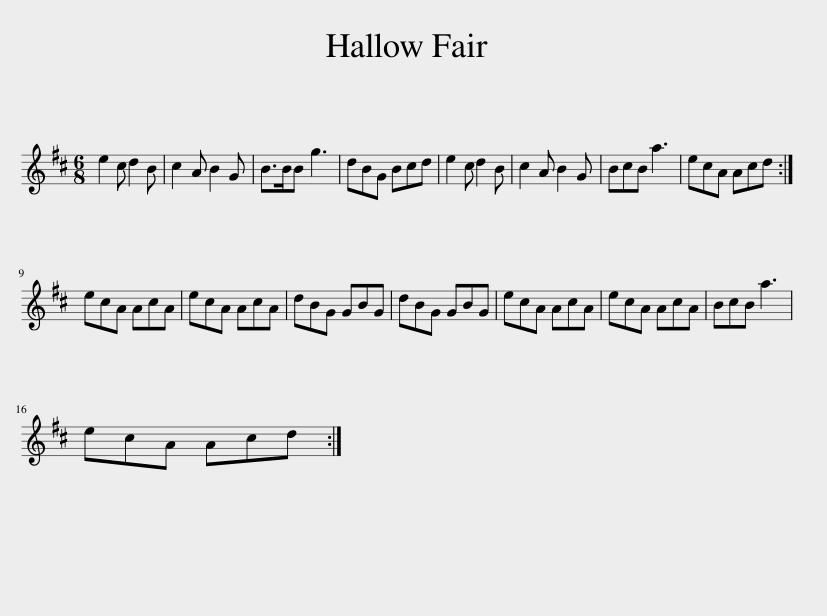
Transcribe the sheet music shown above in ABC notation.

X:1
L:1/8
M:6/8
I:linebreak $
K:D
V:1 treble
V:1
 e2 c d2 B | c2 A B2 G | B>BB g3 | dBG Bcd | e2 c d2 B | %5
 c2 A B2 G | BcB a3 | ecA Acd :|$ ecA AcA | ecA AcA | %10
 dBG GBG | dBG GBG | ecA AcA | ecA AcA | BcB a3 |$ %15
 ecA Acd :| %16
